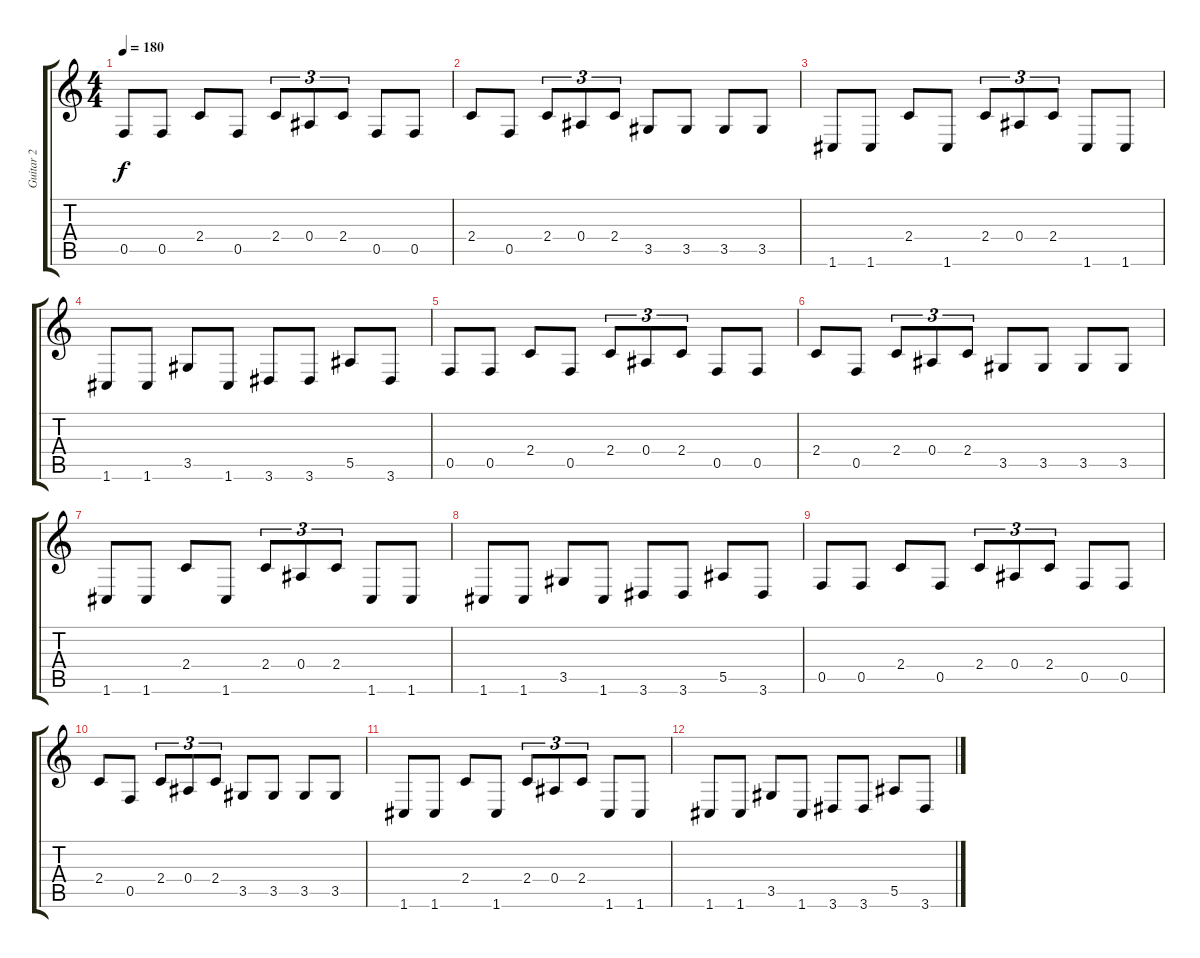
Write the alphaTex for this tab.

\track ("Guitar 2" "Guitar 2") {instrument distortionguitar}
\staff {score tabs}
\tuning (C4 G3 Eb3 Bb2 F2 C2) {hide}
\ts (4 4)
\tempo 180
\clef g2
\ks c
0.5.8{dy f} 0.5.8 2.4.8 0.5.8 2.4.8{tu (3 2)} 0.4.8{tu (3 2)} 2.4.8{tu (3 2)} 0.5.8 0.5.8 |
2.4.8 0.5.8 2.4.8{tu (3 2)} 0.4.8{tu (3 2)} 2.4.8{tu (3 2)} 3.5.8 3.5.8 3.5.8 3.5.8 |
1.6.8 1.6.8 2.4.8 1.6.8 2.4.8{tu (3 2)} 0.4.8{tu (3 2)} 2.4.8{tu (3 2)} 1.6.8 1.6.8 |
1.6.8 1.6.8 3.5.8 1.6.8 3.6.8 3.6.8 5.5.8 3.6.8 |
0.5.8 0.5.8 2.4.8 0.5.8 2.4.8{tu (3 2)} 0.4.8{tu (3 2)} 2.4.8{tu (3 2)} 0.5.8 0.5.8 |
2.4.8 0.5.8 2.4.8{tu (3 2)} 0.4.8{tu (3 2)} 2.4.8{tu (3 2)} 3.5.8 3.5.8 3.5.8 3.5.8 |
1.6.8 1.6.8 2.4.8 1.6.8 2.4.8{tu (3 2)} 0.4.8{tu (3 2)} 2.4.8{tu (3 2)} 1.6.8 1.6.8 |
1.6.8 1.6.8 3.5.8 1.6.8 3.6.8 3.6.8 5.5.8 3.6.8 |
0.5.8 0.5.8 2.4.8 0.5.8 2.4.8{tu (3 2)} 0.4.8{tu (3 2)} 2.4.8{tu (3 2)} 0.5.8 0.5.8 |
2.4.8 0.5.8 2.4.8{tu (3 2)} 0.4.8{tu (3 2)} 2.4.8{tu (3 2)} 3.5.8 3.5.8 3.5.8 3.5.8 |
1.6.8 1.6.8 2.4.8 1.6.8 2.4.8{tu (3 2)} 0.4.8{tu (3 2)} 2.4.8{tu (3 2)} 1.6.8 1.6.8 |
1.6.8 1.6.8 3.5.8 1.6.8 3.6.8 3.6.8 5.5.8 3.6.8
